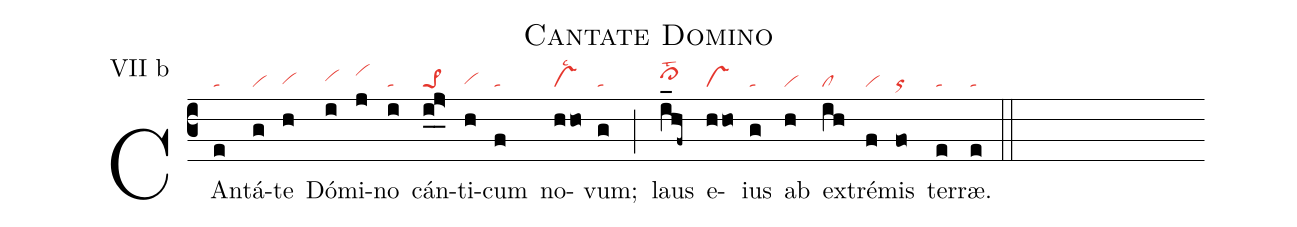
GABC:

name: Cantate Domino;
annotation: VII b;
mode: 7;
nabc-lines: 1;
%%
(c3)
CAn(e|ta)tá(g|vi)te(h|vihg) Dó(i|vihh)mi(j|vihj)no(i|ta) cán(i_0j>_0|pe>1)ti(h|vihg)cum(f|ta) no(hho|vslsc2)vum;(g|ta) (;)
laus(i_1hf~|cl>hilst2) e(hho|vs)ius(g|ta) ab(h|vi) ex(ih|cl)tré(f|vi)mis(fo|or) ter(e|ta)ræ.(e|ta) (::)
